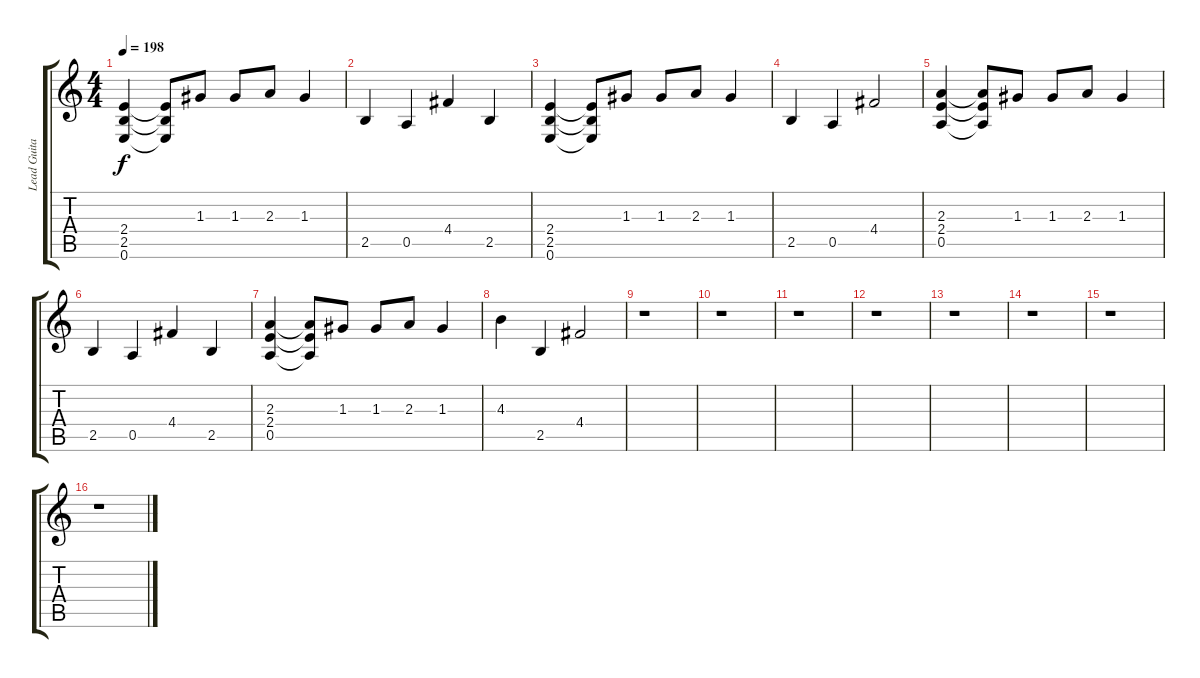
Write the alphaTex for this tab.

\track ("Lead Guitar" "Lead Guita") {instrument distortionguitar}
\staff {score tabs}
\tuning (E4 B3 G3 D3 A2 E2) {hide}
\ts (4 4)
\tempo 198
\clef g2
\ks c
(2.4 2.5 0.6).4{dy f} (2.4{t} 2.5{t} 0.6{t}).8 1.3.8 1.3.8 2.3.8 1.3.4 |
2.5.4 0.5.4 4.4.4 2.5.4 |
(2.4 2.5 0.6).4 (2.4{t} 2.5{t} 0.6{t}).8 1.3.8 1.3.8 2.3.8 1.3.4 |
2.5.4 0.5.4 4.4.2 |
(2.3 2.4 0.5).4 (2.3{t} 2.4{t} 0.5{t}).8 1.3.8 1.3.8 2.3.8 1.3.4 |
2.5.4 0.5.4 4.4.4 2.5.4 |
(2.3 2.4 0.5).4 (2.3{t} 2.4{t} 0.5{t}).8 1.3.8 1.3.8 2.3.8 1.3.4 |
4.3.4 2.5.4 4.4.2 |
r.1 |
r.1 |
r.1 |
r.1 |
r.1 |
r.1 |
r.1 |
r.1
